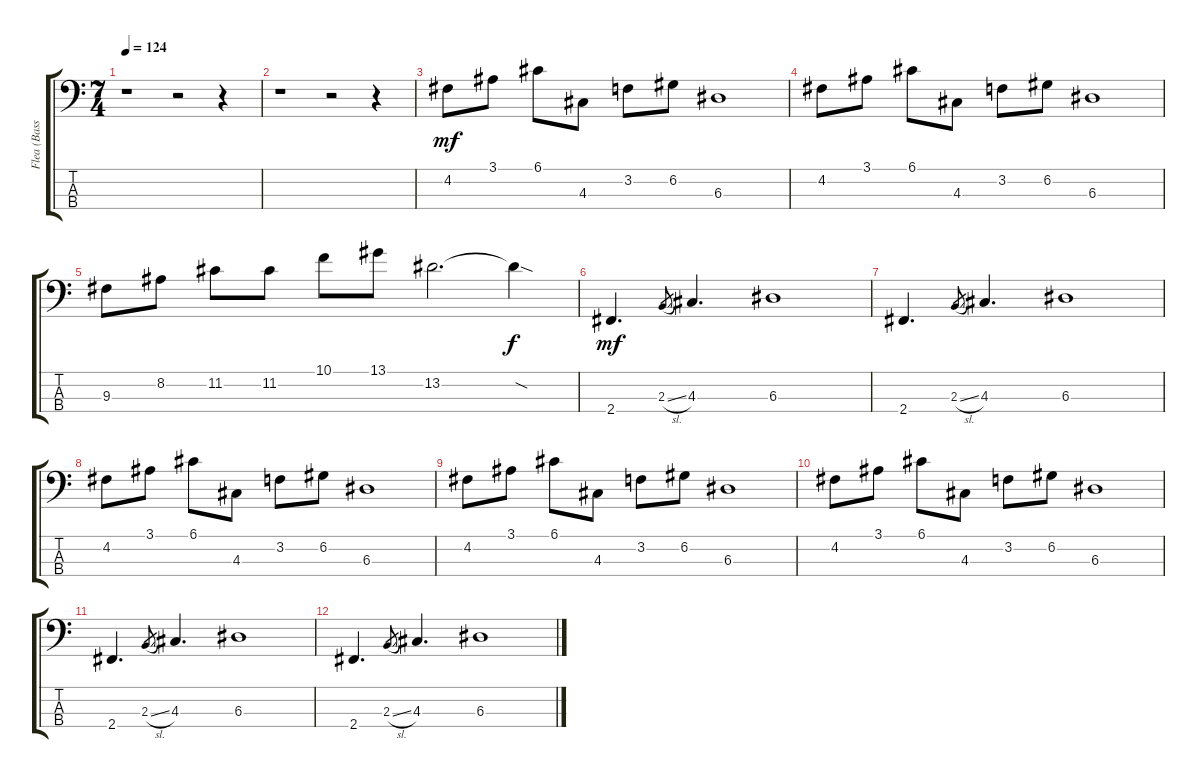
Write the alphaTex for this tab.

\track ("Flea (Bass)" "Flea (Bass") {instrument electricbassfinger}
\staff {score tabs}
\tuning (G2 D2 A1 E1) {hide}
\ts (7 4)
\tempo 124
\clef f4
\ks c
r.1{dy mf} r.2 r.4 |
r.1 r.2 r.4 |
4.2.8{volume 14} 3.1.8 6.1.8 4.3.8 3.2.8 6.2.8 6.3.1 |
4.2.8{volume 14} 3.1.8 6.1.8 4.3.8 3.2.8 6.2.8 6.3.1 |
9.3.8 8.2.8 11.2.8 11.2.8 10.1.8 13.1.8 13.2.2{d} 13.2{sod t}.4{dy f} |
2.4.4{d dy mf} 2.3{sl}.8{gr} 4.3.4{d} 6.3.1 |
2.4.4{d} 2.3{sl}.8{gr} 4.3.4{d} 6.3.1 |
4.2.8{volume 14} 3.1.8 6.1.8 4.3.8 3.2.8 6.2.8 6.3.1 |
4.2.8{volume 14} 3.1.8 6.1.8 4.3.8 3.2.8 6.2.8 6.3.1 |
4.2.8{volume 14} 3.1.8 6.1.8 4.3.8 3.2.8 6.2.8 6.3.1 |
2.4.4{d} 2.3{sl}.8{gr} 4.3.4{d} 6.3.1 |
2.4.4{d} 2.3{sl}.8{gr} 4.3.4{d} 6.3.1
